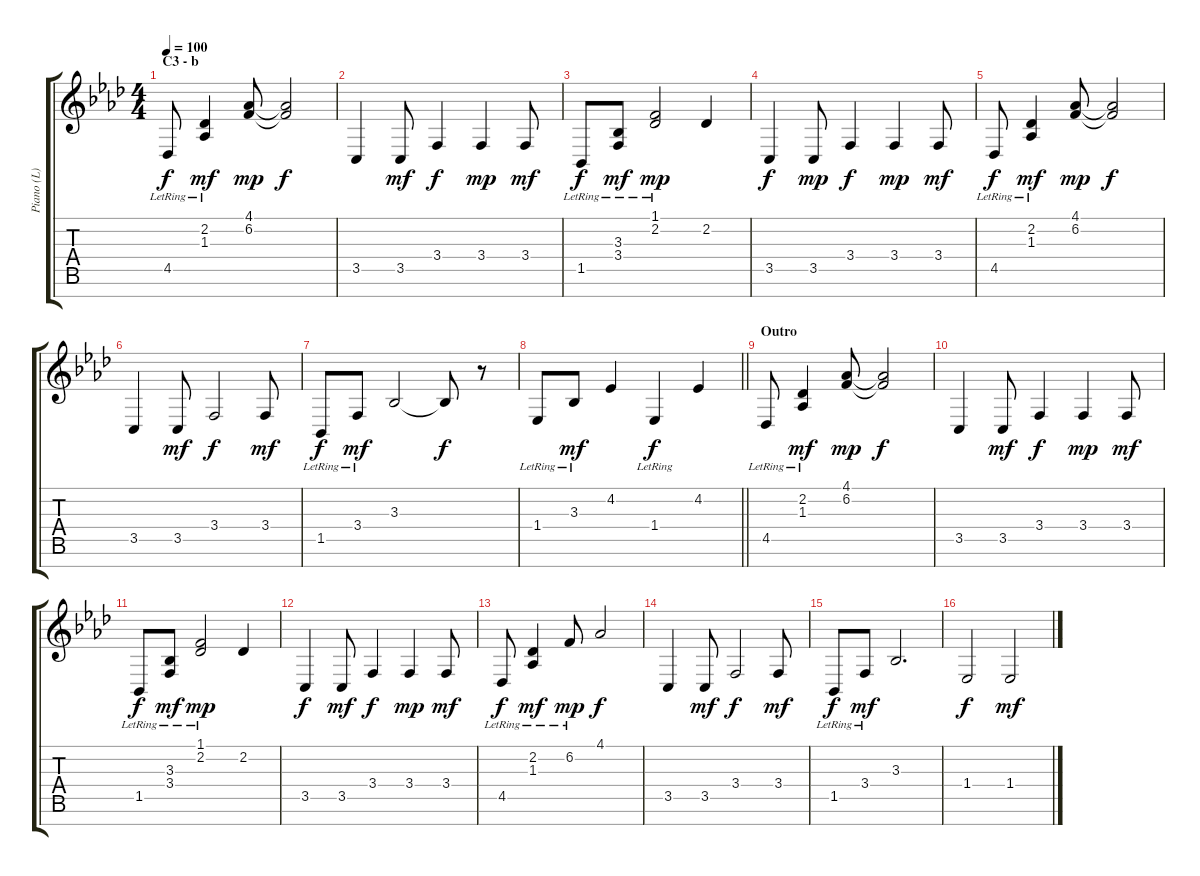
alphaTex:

\track ("Piano (L)" "Piano (L)") {instrument acousticgrandpiano}
\staff {score tabs}
\tuning (E4 B3 G3 D3 A2 E2 B1) {hide}
\ts (4 4)
\section ("" "C3 - b")
\tempo 100
\clef g2
\ks ab
4.5{lr}.8{dy f} (2.2{lr} 1.3{lr}).4{dy mf} (4.1 6.2).8{dy mp} (4.1{t} 6.2{t}).2{dy f} |
3.5.4 3.5.8{dy mf} 3.4.4{dy f} 3.4.4{dy mp} 3.4.8{dy mf} |
1.5{lr}.8{dy f} (3.3{lr} 3.4{lr}).8{dy mf} (1.1 2.2{lr}).2{dy mp} 2.2.4 |
3.5.4{dy f} 3.5.8{dy mp} 3.4.4{dy f} 3.4.4{dy mp} 3.4.8{dy mf} |
4.5{lr}.8{dy f} (2.2{lr} 1.3{lr}).4{dy mf} (4.1 6.2).8{dy mp} (4.1{t} 6.2{t}).2{dy f} |
3.5.4 3.5.8{dy mf} 3.4.2{dy f} 3.4.8{dy mf} |
1.5{lr}.8{dy f} 3.4{lr}.8{dy mf} 3.3.2 3.3{t}.8{dy f} r.8 |
\barLineRight lightlight
1.4{lr}.8 3.3{lr}.8{dy mf} 4.2.4 1.4{lr}.4{dy f} 4.2.4 |
\section ("" "Outro")
4.5{lr}.8 (2.2{lr} 1.3{lr}).4{dy mf} (4.1 6.2).8{dy mp} (4.1{t} 6.2{t}).2{dy f} |
3.5.4 3.5.8{dy mf} 3.4.4{dy f} 3.4.4{dy mp} 3.4.8{dy mf} |
1.5{lr}.8{dy f} (3.3{lr} 3.4{lr}).8{dy mf} (1.1 2.2{lr}).2{dy mp} 2.2.4 |
3.5.4{dy f} 3.5.8{dy mf} 3.4.4{dy f} 3.4.4{dy mp} 3.4.8{dy mf} |
4.5{lr}.8{dy f} (2.2{lr} 1.3{lr}).4{dy mf} 6.2{lr}.8{dy mp} 4.1.2{dy f} |
3.5.4 3.5.8{dy mf} 3.4.2{dy f} 3.4.8{dy mf} |
1.5{lr}.8{dy f} 3.4{lr}.8{dy mf} 3.3.2{d} |
1.4.2{dy f} 1.4.2{dy mf}
